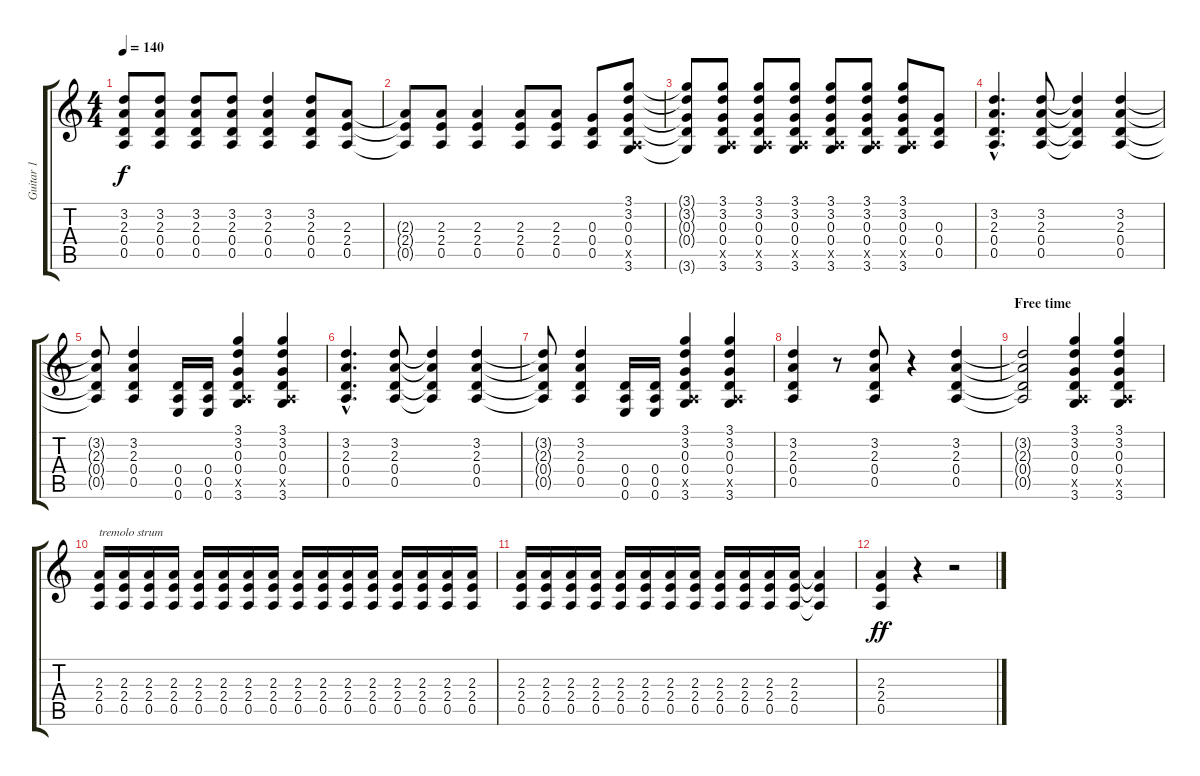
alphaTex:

\track ("Guitar 1" "Guitar 1") {instrument distortionguitar}
\staff {score tabs}
\tuning (E4 B3 G3 D3 A2 E2) {hide}
\ts (4 4)
\tempo 140
\clef g2
\ks c
(3.2{t} 2.3{t} 0.4{t} 0.5{t}).8{dy f} (3.2 2.3 0.4 0.5).8 (3.2 2.3 0.4 0.5).8 (3.2 2.3 0.4 0.5).8 (3.2 2.3 0.4 0.5).4 (3.2 2.3 0.4 0.5).8 (2.3 2.4 0.5).8 |
(2.3{t} 2.4{t} 0.5{t}).8 (2.3 2.4 0.5).8 (2.3 2.4 0.5).4 (2.3 2.4 0.5).8 (2.3 2.4 0.5).8 (0.3 0.4 0.5).8 (3.1 3.2 0.3 0.4 0.5{x} 3.6).8 |
(3.1{t} 3.2{t} 0.3{t} 0.4{t} 3.6{t}).8 (3.1 3.2 0.3 0.4 0.5{x} 3.6).8 (3.1 3.2 0.3 0.4 0.5{x} 3.6).8 (3.1 3.2 0.3 0.4 0.5{x} 3.6).8 (3.1 3.2 0.3 0.4 0.5{x} 3.6).8 (3.1 3.2 0.3 0.4 0.5{x} 3.6).8 (3.1 3.2 0.3 0.4 0.5{x} 3.6).8 (0.3 0.4 0.5).8 |
(3.2{hac} 2.3{hac} 0.4{hac} 0.5{hac}).4{d} (3.2 2.3 0.4 0.5).8 (3.2{t} 2.3{t} 0.4{t} 0.5{t}).4 (3.2 2.3 0.4 0.5).4 |
(3.2{t} 2.3{t} 0.4{t} 0.5{t}).8 (3.2 2.3 0.4 0.5).4 (0.4 0.5 0.6).16 (0.4 0.5 0.6).16 (3.1 3.2 0.3 0.4 0.5{x} 3.6).4 (3.1 3.2 0.3 0.4 0.5{x} 3.6).4 |
(3.2{hac} 2.3{hac} 0.4{hac} 0.5{hac}).4{d} (3.2 2.3 0.4 0.5).8 (3.2{t} 2.3{t} 0.4{t} 0.5{t}).4 (3.2 2.3 0.4 0.5).4 |
(3.2{t} 2.3{t} 0.4{t} 0.5{t}).8 (3.2 2.3 0.4 0.5).4 (0.4 0.5 0.6).16 (0.4 0.5 0.6).16 (3.1 3.2 0.3 0.4 0.5{x} 3.6).4 (3.1 3.2 0.3 0.4 0.5{x} 3.6).4 |
(3.2 2.3 0.4 0.5).4 r.8 (3.2 2.3 0.4 0.5).8 r.4 (3.2 2.3 0.4 0.5).4 |
\section ("" "Free time")
(3.2{t} 2.3{t} 0.4{t} 0.5{t}).2 (3.1 3.2 0.3 0.4 0.5{x} 3.6).4 (3.1 3.2 0.3 0.4 0.5{x} 3.6).4 |
(2.3 2.4 0.5).16{txt "tremolo strum"} (2.3 2.4 0.5).16 (2.3 2.4 0.5).16 (2.3 2.4 0.5).16 (2.3 2.4 0.5).16 (2.3 2.4 0.5).16 (2.3 2.4 0.5).16 (2.3 2.4 0.5).16 (2.3 2.4 0.5).16 (2.3 2.4 0.5).16 (2.3 2.4 0.5).16 (2.3 2.4 0.5).16 (2.3 2.4 0.5).16 (2.3 2.4 0.5).16 (2.3 2.4 0.5).16 (2.3 2.4 0.5).16 |
(2.3 2.4 0.5).16 (2.3 2.4 0.5).16 (2.3 2.4 0.5).16 (2.3 2.4 0.5).16 (2.3 2.4 0.5).16 (2.3 2.4 0.5).16 (2.3 2.4 0.5).16 (2.3 2.4 0.5).16 (2.3 2.4 0.5).16 (2.3 2.4 0.5).16 (2.3 2.4 0.5).16 (2.3 2.4 0.5).16 (2.3{t} 2.4{t} 0.5{t}).4 |
(2.3 2.4 0.5).4{dy ff} r.4 r.2
